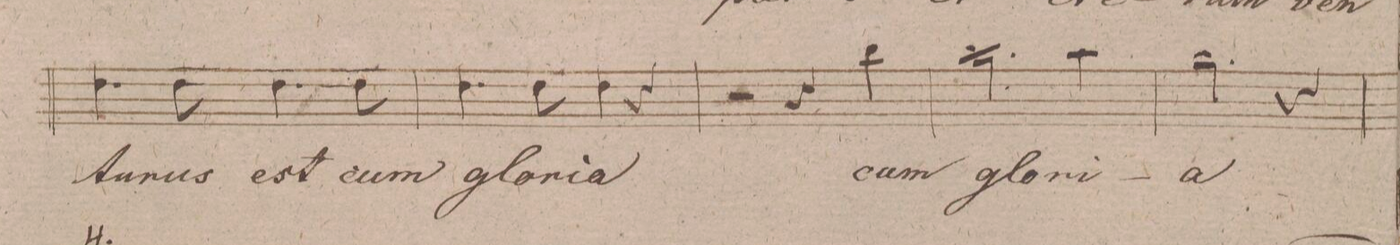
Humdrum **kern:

**kern	**text	**dynam
*I"Alto.	*	*
*clefC3	*	*
*k[f#c#g#d#]	*	*
*met(c|)	*	*
*M2/2	*	*
4.e\	-tu-	.
8e\	-rus	.
4.e\	est	.
8e\	cum	.
=157	=157	=157
4.e\	glo-	.
8e\	-ri-	.
4e\	-a	.
4r	.	.
=158	=158	=158
2r	.	.
4r	.	.
4cc#\	cum	.
=159	=159	=159
2.b\	glo-	.
4b\	-ri-	.
=160	=160	=160
2.a\	-a	.
4r	.	.
=161	=161	=161
*-	*-	*-
